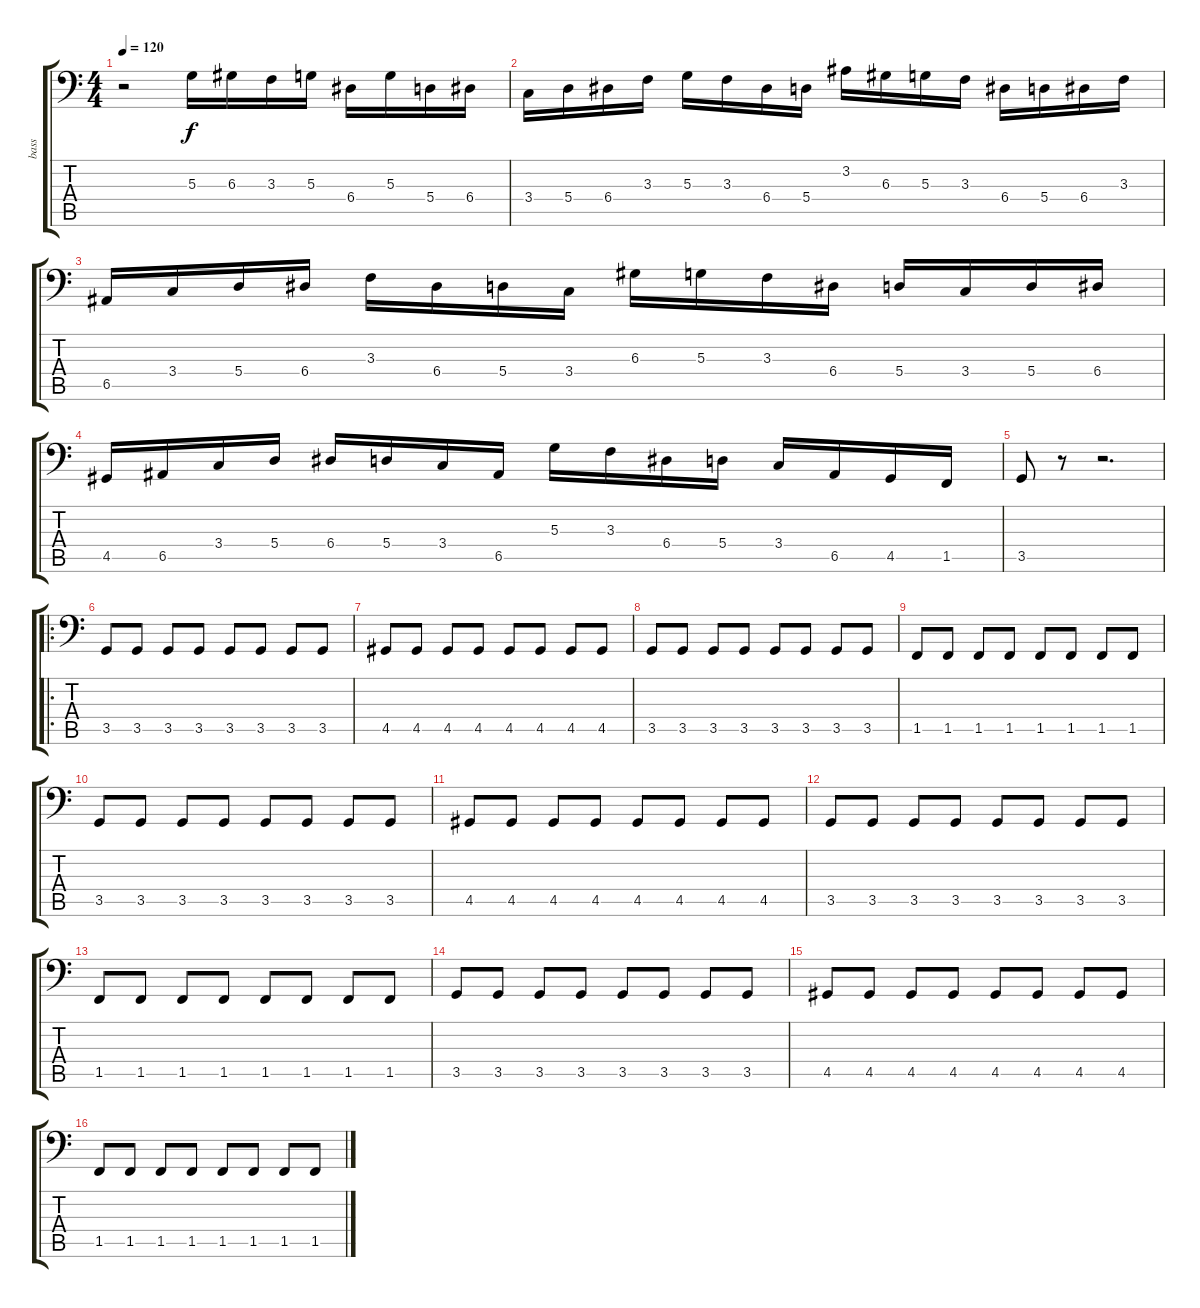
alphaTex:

\track ("bass" "bass") {instrument electricbasspick}
\staff {score tabs}
\tuning (C3 G2 D2 A1 E1 B0) {hide}
\ts (4 4)
\tempo 120
\clef f4
\ks c
r.2{dy f instrument electricbasspick} 5.3.16 6.3.16 3.3.16 5.3.16 6.4.16 5.3.16 5.4.16 6.4.16 |
3.4.16 5.4.16 6.4.16 3.3.16 5.3.16 3.3.16 6.4.16 5.4.16 3.2.16 6.3.16 5.3.16 3.3.16 6.4.16 5.4.16 6.4.16 3.3.16 |
6.5.16 3.4.16 5.4.16 6.4.16 3.3.16 6.4.16 5.4.16 3.4.16 6.3.16 5.3.16 3.3.16 6.4.16 5.4.16 3.4.16 5.4.16 6.4.16 |
4.5.16 6.5.16 3.4.16 5.4.16 6.4.16 5.4.16 3.4.16 6.5.16 5.3.16 3.3.16 6.4.16 5.4.16 3.4.16 6.5.16 4.5.16 1.5.16 |
3.5.8 r.8 r.2{d} |
\ro
3.5.8 3.5.8 3.5.8 3.5.8 3.5.8 3.5.8 3.5.8 3.5.8 |
4.5.8 4.5.8 4.5.8 4.5.8 4.5.8 4.5.8 4.5.8 4.5.8 |
3.5.8 3.5.8 3.5.8 3.5.8 3.5.8 3.5.8 3.5.8 3.5.8 |
1.5.8 1.5.8 1.5.8 1.5.8 1.5.8 1.5.8 1.5.8 1.5.8 |
3.5.8 3.5.8 3.5.8 3.5.8 3.5.8 3.5.8 3.5.8 3.5.8 |
4.5.8 4.5.8 4.5.8 4.5.8 4.5.8 4.5.8 4.5.8 4.5.8 |
3.5.8 3.5.8 3.5.8 3.5.8 3.5.8 3.5.8 3.5.8 3.5.8 |
1.5.8 1.5.8 1.5.8 1.5.8 1.5.8 1.5.8 1.5.8 1.5.8 |
3.5.8 3.5.8 3.5.8 3.5.8 3.5.8 3.5.8 3.5.8 3.5.8 |
4.5.8 4.5.8 4.5.8 4.5.8 4.5.8 4.5.8 4.5.8 4.5.8 |
1.5.8 1.5.8 1.5.8 1.5.8 1.5.8 1.5.8 1.5.8 1.5.8
